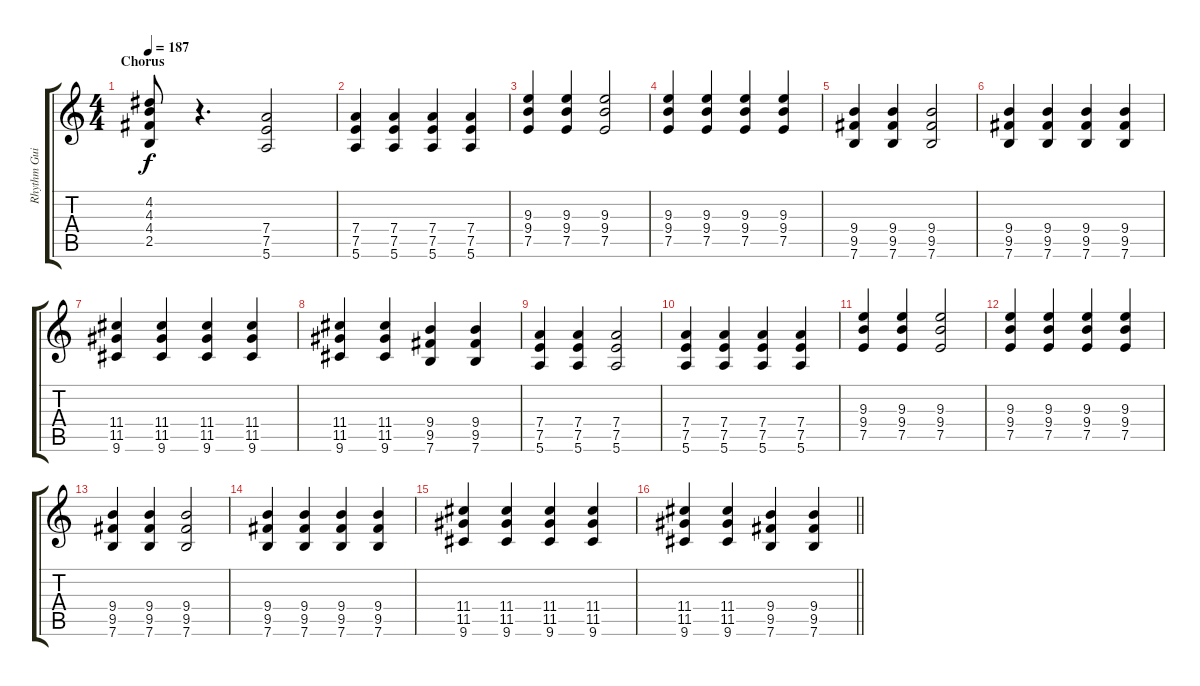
\track ("Rhythm Guitar" "Rhythm Gui") {instrument electricguitarclean}
\staff {score tabs}
\tuning (E4 B3 G3 D3 A2 E2) {hide}
\ts (4 4)
\section ("" "Chorus")
\tempo 187
\clef g2
\ks c
(4.2{t} 4.3{t} 4.4{t} 2.5{t}).8{dy f} r.4{d} (7.4 7.5 5.6).2{volume 11} |
(7.4 7.5 5.6).4 (7.4 7.5 5.6).4 (7.4 7.5 5.6).4 (7.4 7.5 5.6).4 |
(9.3 9.4 7.5).4 (9.3 9.4 7.5).4 (9.3 9.4 7.5).2 |
(9.3 9.4 7.5).4 (9.3 9.4 7.5).4 (9.3 9.4 7.5).4 (9.3 9.4 7.5).4 |
(9.4 9.5 7.6).4 (9.4 9.5 7.6).4 (9.4 9.5 7.6).2 |
(9.4 9.5 7.6).4 (9.4 9.5 7.6).4 (9.4 9.5 7.6).4 (9.4 9.5 7.6).4 |
(11.4 11.5 9.6).4 (11.4 11.5 9.6).4 (11.4 11.5 9.6).4 (11.4 11.5 9.6).4 |
(11.4 11.5 9.6).4 (11.4 11.5 9.6).4 (9.4 9.5 7.6).4 (9.4 9.5 7.6).4 |
(7.4 7.5 5.6).4 (7.4 7.5 5.6).4 (7.4 7.5 5.6).2 |
(7.4 7.5 5.6).4 (7.4 7.5 5.6).4 (7.4 7.5 5.6).4 (7.4 7.5 5.6).4 |
(9.3 9.4 7.5).4 (9.3 9.4 7.5).4 (9.3 9.4 7.5).2 |
(9.3 9.4 7.5).4 (9.3 9.4 7.5).4 (9.3 9.4 7.5).4 (9.3 9.4 7.5).4 |
(9.4 9.5 7.6).4 (9.4 9.5 7.6).4 (9.4 9.5 7.6).2 |
(9.4 9.5 7.6).4 (9.4 9.5 7.6).4 (9.4 9.5 7.6).4 (9.4 9.5 7.6).4 |
(11.4 11.5 9.6).4 (11.4 11.5 9.6).4 (11.4 11.5 9.6).4 (11.4 11.5 9.6).4 |
\barLineRight lightlight
(11.4 11.5 9.6).4 (11.4 11.5 9.6).4 (9.4 9.5 7.6).4 (9.4 9.5 7.6).4
